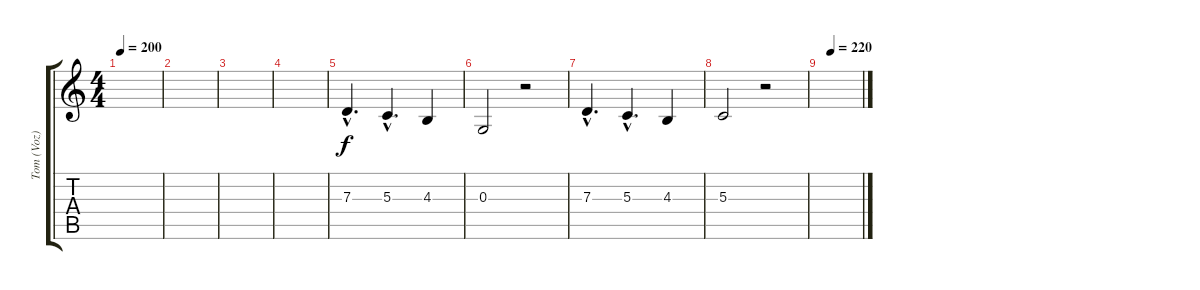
\track ("Tom (Voz)" "Tom (Voz)") {instrument trumpet}
\staff {score tabs}
\tuning (E4 B3 G3 D3 A2 E2) {hide}
\ts (4 4)
\tempo 200
\clef g2
\ks c
|
|
|
|
7.3{hac}.4{d} 5.3{hac}.4{d} 4.3.4 |
0.3.2 r.2 |
7.3{hac}.4{d} 5.3{hac}.4{d} 4.3.4 |
5.3.2 r.2 |
\tempo (220 0.25)
